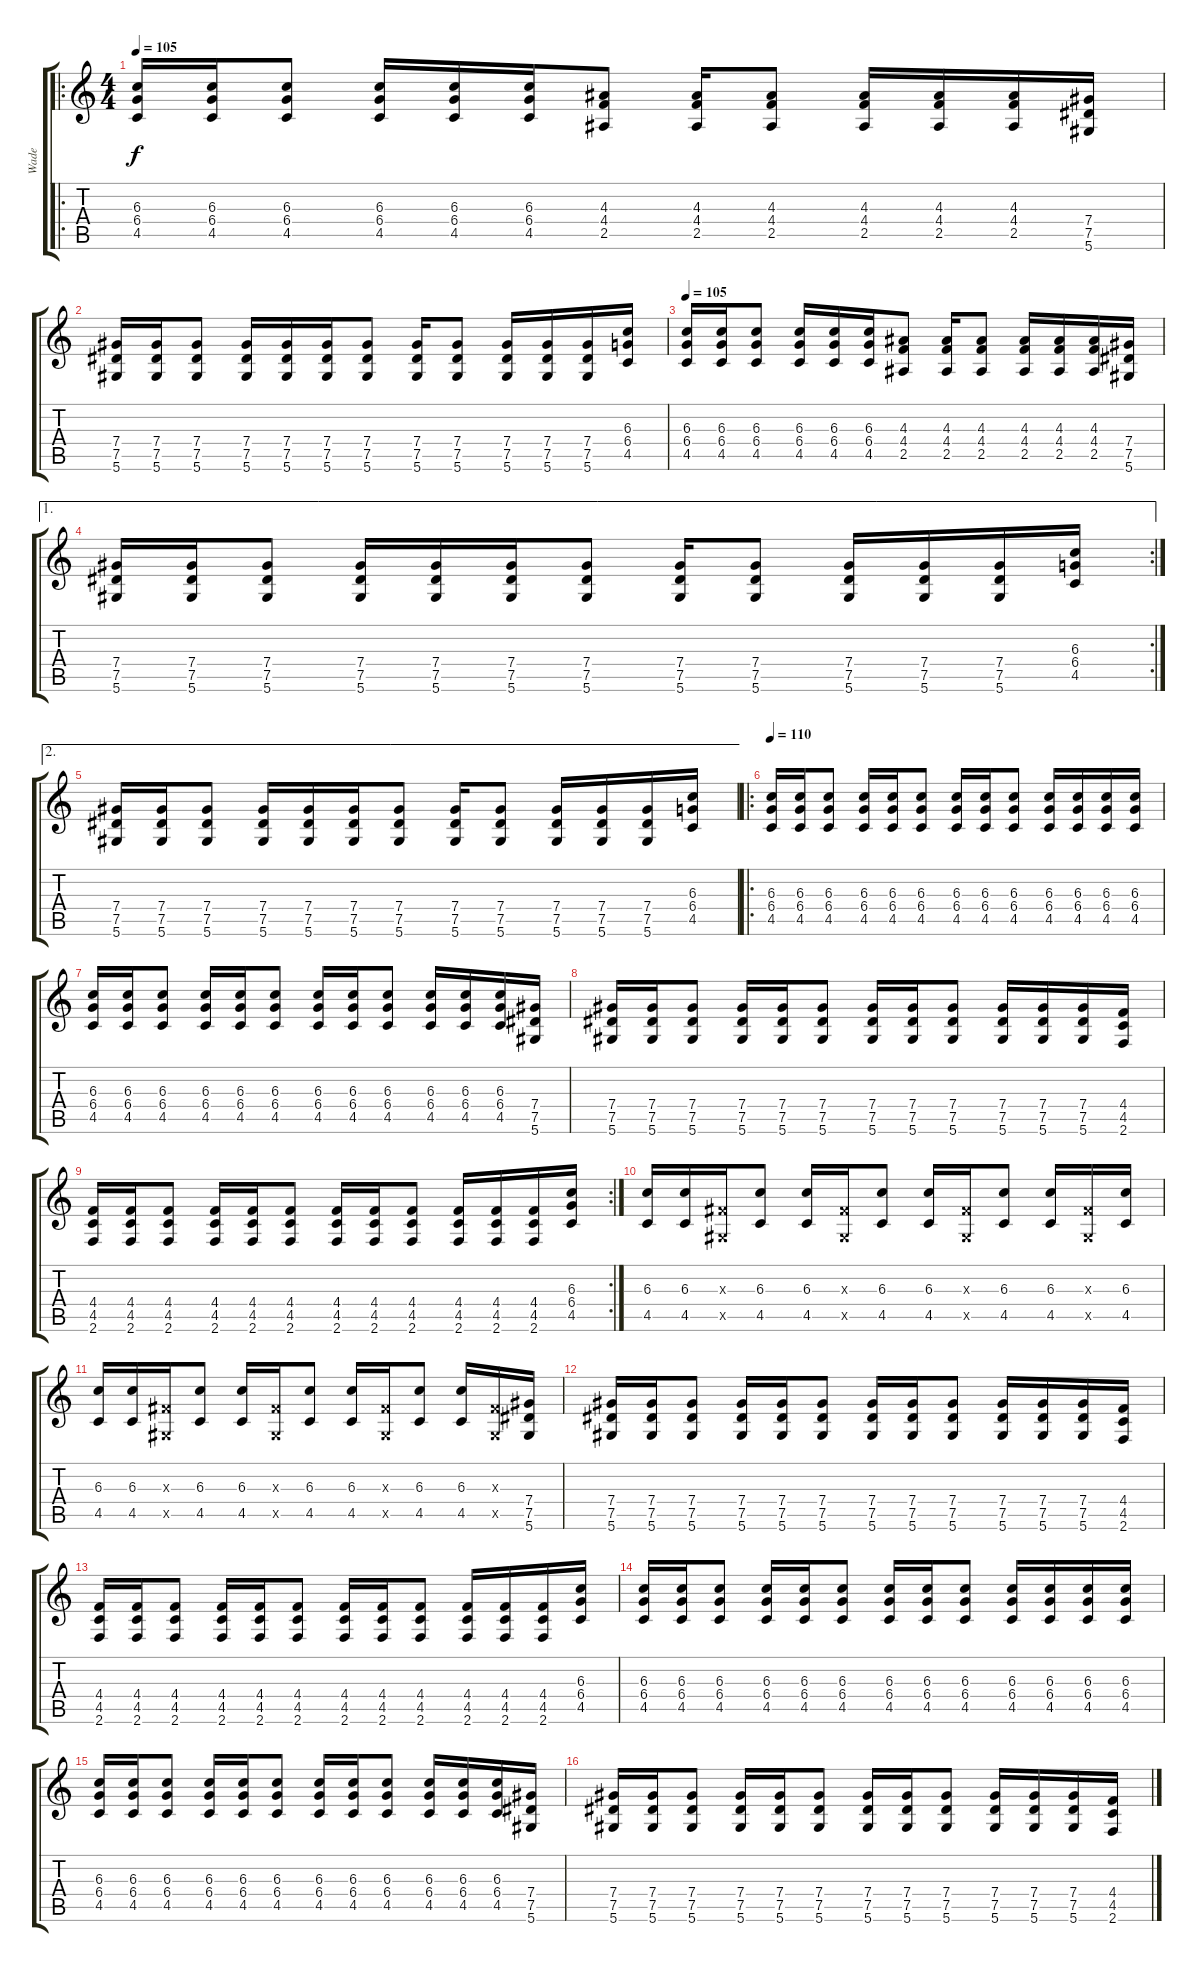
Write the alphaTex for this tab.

\track ("Wade" "Wade") {instrument distortionguitar}
\staff {score tabs}
\tuning (Eb4 Bb3 Gb3 Db3 Ab2 Eb2) {hide}
\ro
\ts (4 4)
\tempo 105
\clef g2
\ks c
(6.3 6.4 4.5).16{dy f} (6.3 6.4 4.5).16 (6.3 6.4 4.5).8 (6.3 6.4 4.5).16 (6.3 6.4 4.5).16 (6.3 6.4 4.5).16 (4.3 4.4 2.5).8 (4.3 4.4 2.5).16 (4.3 4.4 2.5).8 (4.3 4.4 2.5).16 (4.3 4.4 2.5).16 (4.3 4.4 2.5).16 (7.4 7.5 5.6).16 |
(7.4 7.5 5.6).16 (7.4 7.5 5.6).16 (7.4 7.5 5.6).8 (7.4 7.5 5.6).16 (7.4 7.5 5.6).16 (7.4 7.5 5.6).16 (7.4 7.5 5.6).8 (7.4 7.5 5.6).16 (7.4 7.5 5.6).8 (7.4 7.5 5.6).16 (7.4 7.5 5.6).16 (7.4 7.5 5.6).16 (6.3 6.4 4.5).16 |
\tempo 105
(6.3 6.4 4.5).16 (6.3 6.4 4.5).16 (6.3 6.4 4.5).8 (6.3 6.4 4.5).16 (6.3 6.4 4.5).16 (6.3 6.4 4.5).16 (4.3 4.4 2.5).8 (4.3 4.4 2.5).16 (4.3 4.4 2.5).8 (4.3 4.4 2.5).16 (4.3 4.4 2.5).16 (4.3 4.4 2.5).16 (7.4 7.5 5.6).16 |
\ae 1
\rc 2
(7.4 7.5 5.6).16 (7.4 7.5 5.6).16 (7.4 7.5 5.6).8 (7.4 7.5 5.6).16 (7.4 7.5 5.6).16 (7.4 7.5 5.6).16 (7.4 7.5 5.6).8 (7.4 7.5 5.6).16 (7.4 7.5 5.6).8 (7.4 7.5 5.6).16 (7.4 7.5 5.6).16 (7.4 7.5 5.6).16 (6.3 6.4 4.5).16 |
\ae 2
(7.4 7.5 5.6).16 (7.4 7.5 5.6).16 (7.4 7.5 5.6).8 (7.4 7.5 5.6).16 (7.4 7.5 5.6).16 (7.4 7.5 5.6).16 (7.4 7.5 5.6).8 (7.4 7.5 5.6).16 (7.4 7.5 5.6).8 (7.4 7.5 5.6).16 (7.4 7.5 5.6).16 (7.4 7.5 5.6).16 (6.3 6.4 4.5).16 |
\ro
\tempo 110
(6.3 6.4 4.5).16 (6.3 6.4 4.5).16 (6.3 6.4 4.5).8 (6.3 6.4 4.5).16 (6.3 6.4 4.5).16 (6.3 6.4 4.5).8 (6.3 6.4 4.5).16 (6.3 6.4 4.5).16 (6.3 6.4 4.5).8 (6.3 6.4 4.5).16 (6.3 6.4 4.5).16 (6.3 6.4 4.5).16 (6.3 6.4 4.5).16 |
(6.3 6.4 4.5).16 (6.3 6.4 4.5).16 (6.3 6.4 4.5).8 (6.3 6.4 4.5).16 (6.3 6.4 4.5).16 (6.3 6.4 4.5).8 (6.3 6.4 4.5).16 (6.3 6.4 4.5).16 (6.3 6.4 4.5).8 (6.3 6.4 4.5).16 (6.3 6.4 4.5).16 (6.3 6.4 4.5).16 (7.4 7.5 5.6).16 |
(7.4 7.5 5.6).16 (7.4 7.5 5.6).16 (7.4 7.5 5.6).8 (7.4 7.5 5.6).16 (7.4 7.5 5.6).16 (7.4 7.5 5.6).8 (7.4 7.5 5.6).16 (7.4 7.5 5.6).16 (7.4 7.5 5.6).8 (7.4 7.5 5.6).16 (7.4 7.5 5.6).16 (7.4 7.5 5.6).16 (4.4 4.5 2.6).16 |
\rc 2
(4.4 4.5 2.6).16 (4.4 4.5 2.6).16 (4.4 4.5 2.6).8 (4.4 4.5 2.6).16 (4.4 4.5 2.6).16 (4.4 4.5 2.6).8 (4.4 4.5 2.6).16 (4.4 4.5 2.6).16 (4.4 4.5 2.6).8 (4.4 4.5 2.6).16 (4.4 4.5 2.6).16 (4.4 4.5 2.6).16 (6.3 6.4 4.5).16 |
(6.3 4.5).16 (6.3 4.5).16 (0.3{x} 0.5{x}).16 (6.3 4.5).8 (6.3 4.5).16 (0.3{x} 0.5{x}).16 (6.3 4.5).8 (6.3 4.5).16 (0.3{x} 0.5{x}).16 (6.3 4.5).8 (6.3 4.5).16 (0.3{x} 0.5{x}).16 (6.3 4.5).16 |
(6.3 4.5).16 (6.3 4.5).16 (0.3{x} 0.5{x}).16 (6.3 4.5).8 (6.3 4.5).16 (0.3{x} 0.5{x}).16 (6.3 4.5).8 (6.3 4.5).16 (0.3{x} 0.5{x}).16 (6.3 4.5).8 (6.3 4.5).16 (0.3{x} 0.5{x}).16 (7.4 7.5 5.6).16 |
(7.4 7.5 5.6).16 (7.4 7.5 5.6).16 (7.4 7.5 5.6).8 (7.4 7.5 5.6).16 (7.4 7.5 5.6).16 (7.4 7.5 5.6).8 (7.4 7.5 5.6).16 (7.4 7.5 5.6).16 (7.4 7.5 5.6).8 (7.4 7.5 5.6).16 (7.4 7.5 5.6).16 (7.4 7.5 5.6).16 (4.4 4.5 2.6).16 |
(4.4 4.5 2.6).16 (4.4 4.5 2.6).16 (4.4 4.5 2.6).8 (4.4 4.5 2.6).16 (4.4 4.5 2.6).16 (4.4 4.5 2.6).8 (4.4 4.5 2.6).16 (4.4 4.5 2.6).16 (4.4 4.5 2.6).8 (4.4 4.5 2.6).16 (4.4 4.5 2.6).16 (4.4 4.5 2.6).16 (6.3 6.4 4.5).16 |
(6.3 6.4 4.5).16 (6.3 6.4 4.5).16 (6.3 6.4 4.5).8 (6.3 6.4 4.5).16 (6.3 6.4 4.5).16 (6.3 6.4 4.5).8 (6.3 6.4 4.5).16 (6.3 6.4 4.5).16 (6.3 6.4 4.5).8 (6.3 6.4 4.5).16 (6.3 6.4 4.5).16 (6.3 6.4 4.5).16 (6.3 6.4 4.5).16 |
(6.3 6.4 4.5).16 (6.3 6.4 4.5).16 (6.3 6.4 4.5).8 (6.3 6.4 4.5).16 (6.3 6.4 4.5).16 (6.3 6.4 4.5).8 (6.3 6.4 4.5).16 (6.3 6.4 4.5).16 (6.3 6.4 4.5).8 (6.3 6.4 4.5).16 (6.3 6.4 4.5).16 (6.3 6.4 4.5).16 (7.4 7.5 5.6).16 |
(7.4 7.5 5.6).16 (7.4 7.5 5.6).16 (7.4 7.5 5.6).8 (7.4 7.5 5.6).16 (7.4 7.5 5.6).16 (7.4 7.5 5.6).8 (7.4 7.5 5.6).16 (7.4 7.5 5.6).16 (7.4 7.5 5.6).8 (7.4 7.5 5.6).16 (7.4 7.5 5.6).16 (7.4 7.5 5.6).16 (4.4 4.5 2.6).16
